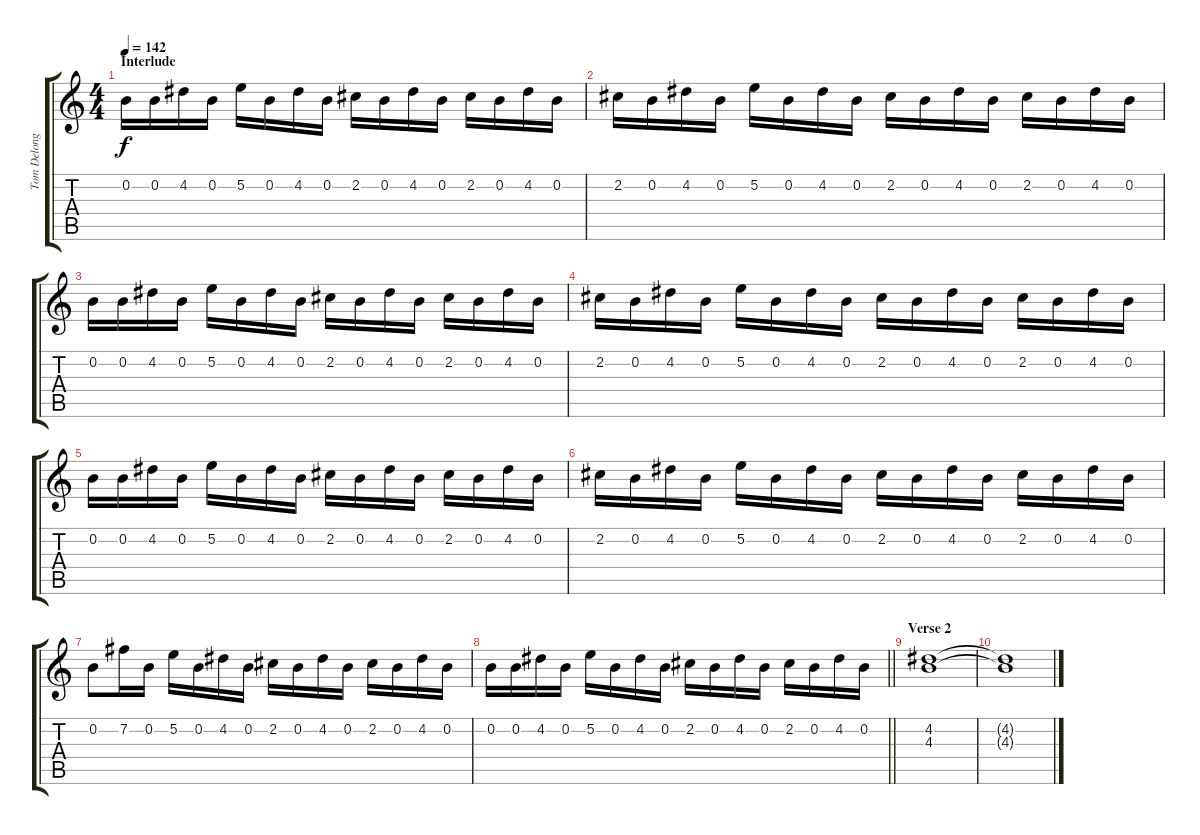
\track ("Tom Delonge - Guitar" "Tom Delong") {instrument distortionguitar}
\staff {score tabs}
\tuning (E4 B3 G3 D3 A2 E2) {hide}
\ts (4 4)
\section ("" "Interlude")
\tempo 142
\clef g2
\ks c
0.2.16{dy f} 0.2.16 4.2.16 0.2.16 5.2.16 0.2.16 4.2.16 0.2.16 2.2.16 0.2.16 4.2.16 0.2.16 2.2.16 0.2.16 4.2.16 0.2.16 |
2.2.16 0.2.16 4.2.16 0.2.16 5.2.16 0.2.16 4.2.16 0.2.16 2.2.16 0.2.16 4.2.16 0.2.16 2.2.16 0.2.16 4.2.16 0.2.16 |
0.2.16 0.2.16 4.2.16 0.2.16 5.2.16 0.2.16 4.2.16 0.2.16 2.2.16 0.2.16 4.2.16 0.2.16 2.2.16 0.2.16 4.2.16 0.2.16 |
2.2.16 0.2.16 4.2.16 0.2.16 5.2.16 0.2.16 4.2.16 0.2.16 2.2.16 0.2.16 4.2.16 0.2.16 2.2.16 0.2.16 4.2.16 0.2.16 |
0.2.16 0.2.16 4.2.16 0.2.16 5.2.16 0.2.16 4.2.16 0.2.16 2.2.16 0.2.16 4.2.16 0.2.16 2.2.16 0.2.16 4.2.16 0.2.16 |
2.2.16 0.2.16 4.2.16 0.2.16 5.2.16 0.2.16 4.2.16 0.2.16 2.2.16 0.2.16 4.2.16 0.2.16 2.2.16 0.2.16 4.2.16 0.2.16 |
0.2.8 7.2.16 0.2.16 5.2.16 0.2.16 4.2.16 0.2.16 2.2.16 0.2.16 4.2.16 0.2.16 2.2.16 0.2.16 4.2.16 0.2.16 |
\barLineRight lightlight
0.2.16 0.2.16 4.2.16 0.2.16 5.2.16 0.2.16 4.2.16 0.2.16 2.2.16 0.2.16 4.2.16 0.2.16 2.2.16 0.2.16 4.2.16 0.2.16 |
\section ("" "Verse 2")
(4.2 4.3).1{volume 4} |
(4.2{t} 4.3{t}).1
